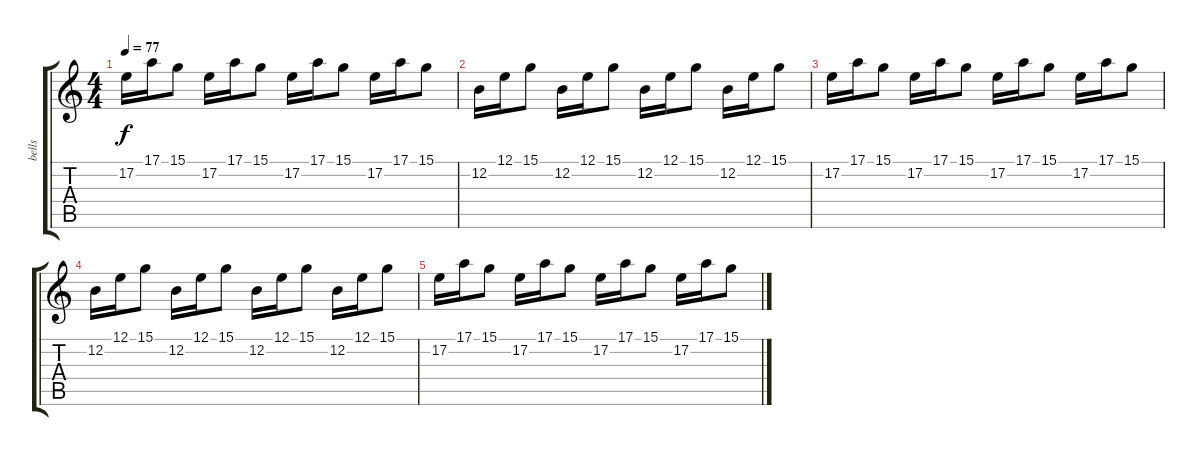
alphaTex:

\track ("bells" "bells") {instrument tubularbells}
\staff {score tabs}
\tuning (E4 B3 G3 D3 A2 E2) {hide}
\ts (4 4)
\tempo 77
\clef g2
\ks c
17.2.16{dy f} 17.1.16 15.1.8 17.2.16 17.1.16 15.1.8 17.2.16 17.1.16 15.1.8 17.2.16 17.1.16 15.1.8 |
12.2.16 12.1.16 15.1.8 12.2.16 12.1.16 15.1.8 12.2.16 12.1.16 15.1.8 12.2.16 12.1.16 15.1.8 |
17.2.16 17.1.16 15.1.8 17.2.16 17.1.16 15.1.8 17.2.16 17.1.16 15.1.8 17.2.16 17.1.16 15.1.8 |
12.2.16 12.1.16 15.1.8 12.2.16 12.1.16 15.1.8 12.2.16 12.1.16 15.1.8 12.2.16 12.1.16 15.1.8 |
17.2.16 17.1.16 15.1.8 17.2.16 17.1.16 15.1.8 17.2.16 17.1.16 15.1.8 17.2.16 17.1.16 15.1.8
